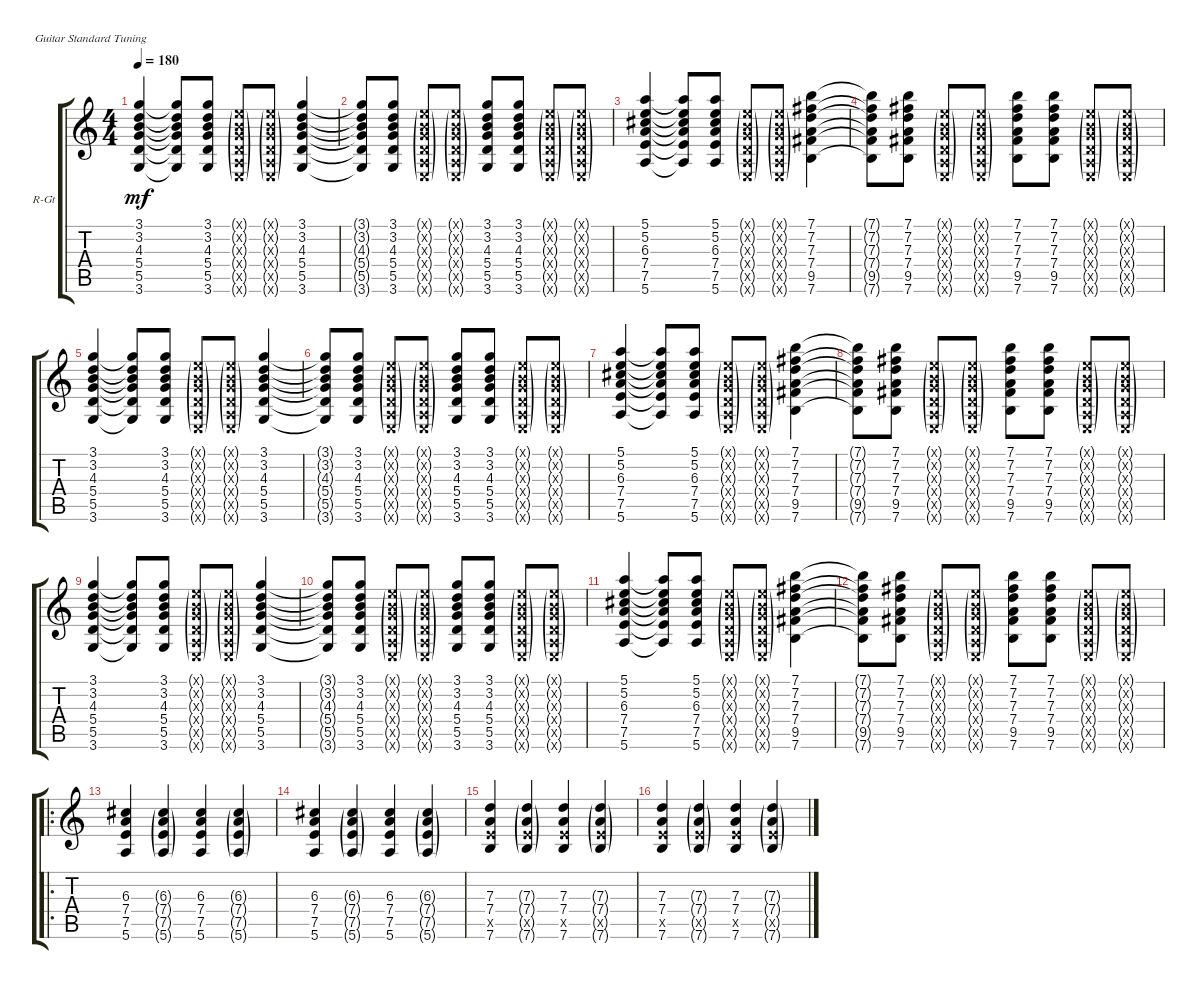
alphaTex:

\defaultSystemsLayout 4
\bracketExtendMode groupsimilarinstruments
\firstSystemTrackNameOrientation horizontal
\otherSystemsTrackNameOrientation horizontal
\track ("Ryghtm Guitar" "R-Gt") {instrument acousticguitarsteel}
\staff {score tabs}
\tuning (E4 B3 G3 D3 A2 E2)
\ts (4 4)
\tempo 180
\clef g2
\ks c
(3.6 5.5 5.4 4.3 3.2 3.1).4{dy mf} (4.3{t} 5.4{t} 5.5{t} 3.6{t} 3.1{t} 3.2{t}).8 (3.6 5.5 5.4 4.3 3.2 3.1).8 (0.1{g x} 0.2{g x} 0.3{g x} 0.4{g x} 0.5{g x} 0.6{g x}).8 (0.6{g x} 0.5{g x} 0.4{g x} 0.3{g x} 0.2{g x} 0.1{g x}).8 (3.6 5.5 5.4 4.3 3.2 3.1).4 |
(3.6{t} 5.5{t} 5.4{t} 4.3{t} 3.2{t} 3.1{t}).8 (3.1 3.2 4.3 5.4 5.5 3.6).8 (0.1{g x} 0.2{g x} 0.3{g x} 0.4{g x} 0.5{g x} 0.6{g x}).8 (0.6{g x} 0.5{g x} 0.4{g x} 0.3{g x} 0.2{g x} 0.1{g x}).8 (3.6 5.5 5.4 4.3 3.2 3.1).8 (3.1 3.2 4.3 5.4 5.5 3.6).8 (0.6{g x} 0.5{g x} 0.4{g x} 0.3{g x} 0.2{g x} 0.1{g x}).8 (0.1{g x} 0.2{g x} 0.3{g x} 0.4{g x} 0.5{g x} 0.6{g x}).8 |
(5.6 7.5 7.4 6.3 5.2 5.1).4 (6.3{t} 7.4{t} 7.5{t} 5.6{t} 5.1{t} 5.2{t}).8 (5.6 7.5 7.4 6.3 5.2 5.1).8 (0.1{g x} 0.2{g x} 0.3{g x} 0.4{g x} 0.5{g x} 0.6{g x}).8 (0.6{g x} 0.5{g x} 0.4{g x} 0.3{g x} 0.2{g x} 0.1{g x}).8 (7.6 9.5 7.4 7.3 7.2 7.1).4 |
(7.6{t} 9.5{t} 7.4{t} 7.3{t} 7.2{t} 7.1{t}).8 (7.1 7.2 7.3 7.4 9.5 7.6).8 (0.1{g x} 0.2{g x} 0.3{g x} 0.4{g x} 0.5{g x} 0.6{g x}).8 (0.6{g x} 0.5{g x} 0.4{g x} 0.3{g x} 0.2{g x} 0.1{g x}).8 (7.6 9.5 7.4 7.3 7.2 7.1).8 (7.1 7.2 7.3 7.4 9.5 7.6).8 (0.6{g x} 0.5{g x} 0.4{g x} 0.3{g x} 0.2{g x} 0.1{g x}).8 (0.1{g x} 0.2{g x} 0.3{g x} 0.4{g x} 0.5{g x} 0.6{g x}).8 |
(3.6 5.5 5.4 4.3 3.2 3.1).4 (4.3{t} 5.4{t} 5.5{t} 3.6{t} 3.1{t} 3.2{t}).8 (3.6 5.5 5.4 4.3 3.2 3.1).8 (0.1{g x} 0.2{g x} 0.3{g x} 0.4{g x} 0.5{g x} 0.6{g x}).8 (0.6{g x} 0.5{g x} 0.4{g x} 0.3{g x} 0.2{g x} 0.1{g x}).8 (3.6 5.5 5.4 4.3 3.2 3.1).4 |
(3.6{t} 5.5{t} 5.4{t} 4.3{t} 3.2{t} 3.1{t}).8 (3.1 3.2 4.3 5.4 5.5 3.6).8 (0.1{g x} 0.2{g x} 0.3{g x} 0.4{g x} 0.5{g x} 0.6{g x}).8 (0.6{g x} 0.5{g x} 0.4{g x} 0.3{g x} 0.2{g x} 0.1{g x}).8 (3.6 5.5 5.4 4.3 3.2 3.1).8 (3.1 3.2 4.3 5.4 5.5 3.6).8 (0.6{g x} 0.5{g x} 0.4{g x} 0.3{g x} 0.2{g x} 0.1{g x}).8 (0.1{g x} 0.2{g x} 0.3{g x} 0.4{g x} 0.5{g x} 0.6{g x}).8 |
(5.6 7.5 7.4 6.3 5.2 5.1).4 (6.3{t} 7.4{t} 7.5{t} 5.6{t} 5.1{t} 5.2{t}).8 (5.6 7.5 7.4 6.3 5.2 5.1).8 (0.1{g x} 0.2{g x} 0.3{g x} 0.4{g x} 0.5{g x} 0.6{g x}).8 (0.6{g x} 0.5{g x} 0.4{g x} 0.3{g x} 0.2{g x} 0.1{g x}).8 (7.6 9.5 7.4 7.3 7.2 7.1).4 |
(7.6{t} 9.5{t} 7.4{t} 7.3{t} 7.2{t} 7.1{t}).8 (7.1 7.2 7.3 7.4 9.5 7.6).8 (0.1{g x} 0.2{g x} 0.3{g x} 0.4{g x} 0.5{g x} 0.6{g x}).8 (0.6{g x} 0.5{g x} 0.4{g x} 0.3{g x} 0.2{g x} 0.1{g x}).8 (7.6 9.5 7.4 7.3 7.2 7.1).8 (7.1 7.2 7.3 7.4 9.5 7.6).8 (0.6{g x} 0.5{g x} 0.4{g x} 0.3{g x} 0.2{g x} 0.1{g x}).8 (0.1{g x} 0.2{g x} 0.3{g x} 0.4{g x} 0.5{g x} 0.6{g x}).8 |
(3.6 5.5 5.4 4.3 3.2 3.1).4 (4.3{t} 5.4{t} 5.5{t} 3.6{t} 3.1{t} 3.2{t}).8 (3.6 5.5 5.4 4.3 3.2 3.1).8 (0.1{g x} 0.2{g x} 0.3{g x} 0.4{g x} 0.5{g x} 0.6{g x}).8 (0.6{g x} 0.5{g x} 0.4{g x} 0.3{g x} 0.2{g x} 0.1{g x}).8 (3.6 5.5 5.4 4.3 3.2 3.1).4 |
(3.6{t} 5.5{t} 5.4{t} 4.3{t} 3.2{t} 3.1{t}).8 (3.1 3.2 4.3 5.4 5.5 3.6).8 (0.1{g x} 0.2{g x} 0.3{g x} 0.4{g x} 0.5{g x} 0.6{g x}).8 (0.6{g x} 0.5{g x} 0.4{g x} 0.3{g x} 0.2{g x} 0.1{g x}).8 (3.6 5.5 5.4 4.3 3.2 3.1).8 (3.1 3.2 4.3 5.4 5.5 3.6).8 (0.6{g x} 0.5{g x} 0.4{g x} 0.3{g x} 0.2{g x} 0.1{g x}).8 (0.1{g x} 0.2{g x} 0.3{g x} 0.4{g x} 0.5{g x} 0.6{g x}).8 |
(5.6 7.5 7.4 6.3 5.2 5.1).4 (6.3{t} 7.4{t} 7.5{t} 5.6{t} 5.1{t} 5.2{t}).8 (5.6 7.5 7.4 6.3 5.2 5.1).8 (0.1{g x} 0.2{g x} 0.3{g x} 0.4{g x} 0.5{g x} 0.6{g x}).8 (0.6{g x} 0.5{g x} 0.4{g x} 0.3{g x} 0.2{g x} 0.1{g x}).8 (7.6 9.5 7.4 7.3 7.2 7.1).4 |
(7.6{t} 9.5{t} 7.4{t} 7.3{t} 7.2{t} 7.1{t}).8 (7.1 7.2 7.3 7.4 9.5 7.6).8 (0.1{g x} 0.2{g x} 0.3{g x} 0.4{g x} 0.5{g x} 0.6{g x}).8 (0.6{g x} 0.5{g x} 0.4{g x} 0.3{g x} 0.2{g x} 0.1{g x}).8 (7.6 9.5 7.4 7.3 7.2 7.1).8 (7.1 7.2 7.3 7.4 9.5 7.6).8 (0.6{g x} 0.5{g x} 0.4{g x} 0.3{g x} 0.2{g x} 0.1{g x}).8 (0.1{g x} 0.2{g x} 0.3{g x} 0.4{g x} 0.5{g x} 0.6{g x}).8 |
\ro
(5.6 7.5 7.4 6.3).4 (5.6{g} 7.5{g} 7.4{g} 6.3{g}).4 (5.6 7.5 7.4 6.3).4 (5.6{g} 7.5{g} 7.4{g} 6.3{g}).4 |
(5.6 7.5 7.4 6.3).4 (5.6{g} 7.5{g} 7.4{g} 6.3{g}).4 (5.6 7.5 7.4 6.3).4 (5.6{g} 7.5{g} 7.4{g} 6.3{g}).4 |
(7.6 7.5{x} 7.4 7.3).4 (7.6{g} 7.5{g x} 7.4{g} 7.3{g}).4 (7.6 7.5{x} 7.4 7.3).4 (7.6{g} 7.5{g x} 7.4{g} 7.3{g}).4 |
(7.6 7.5{x} 7.4 7.3).4 (7.6{g} 7.5{g x} 7.4{g} 7.3{g}).4 (7.6 7.5{x} 7.4 7.3).4 (7.6{g} 7.5{g x} 7.4{g} 7.3{g}).4
